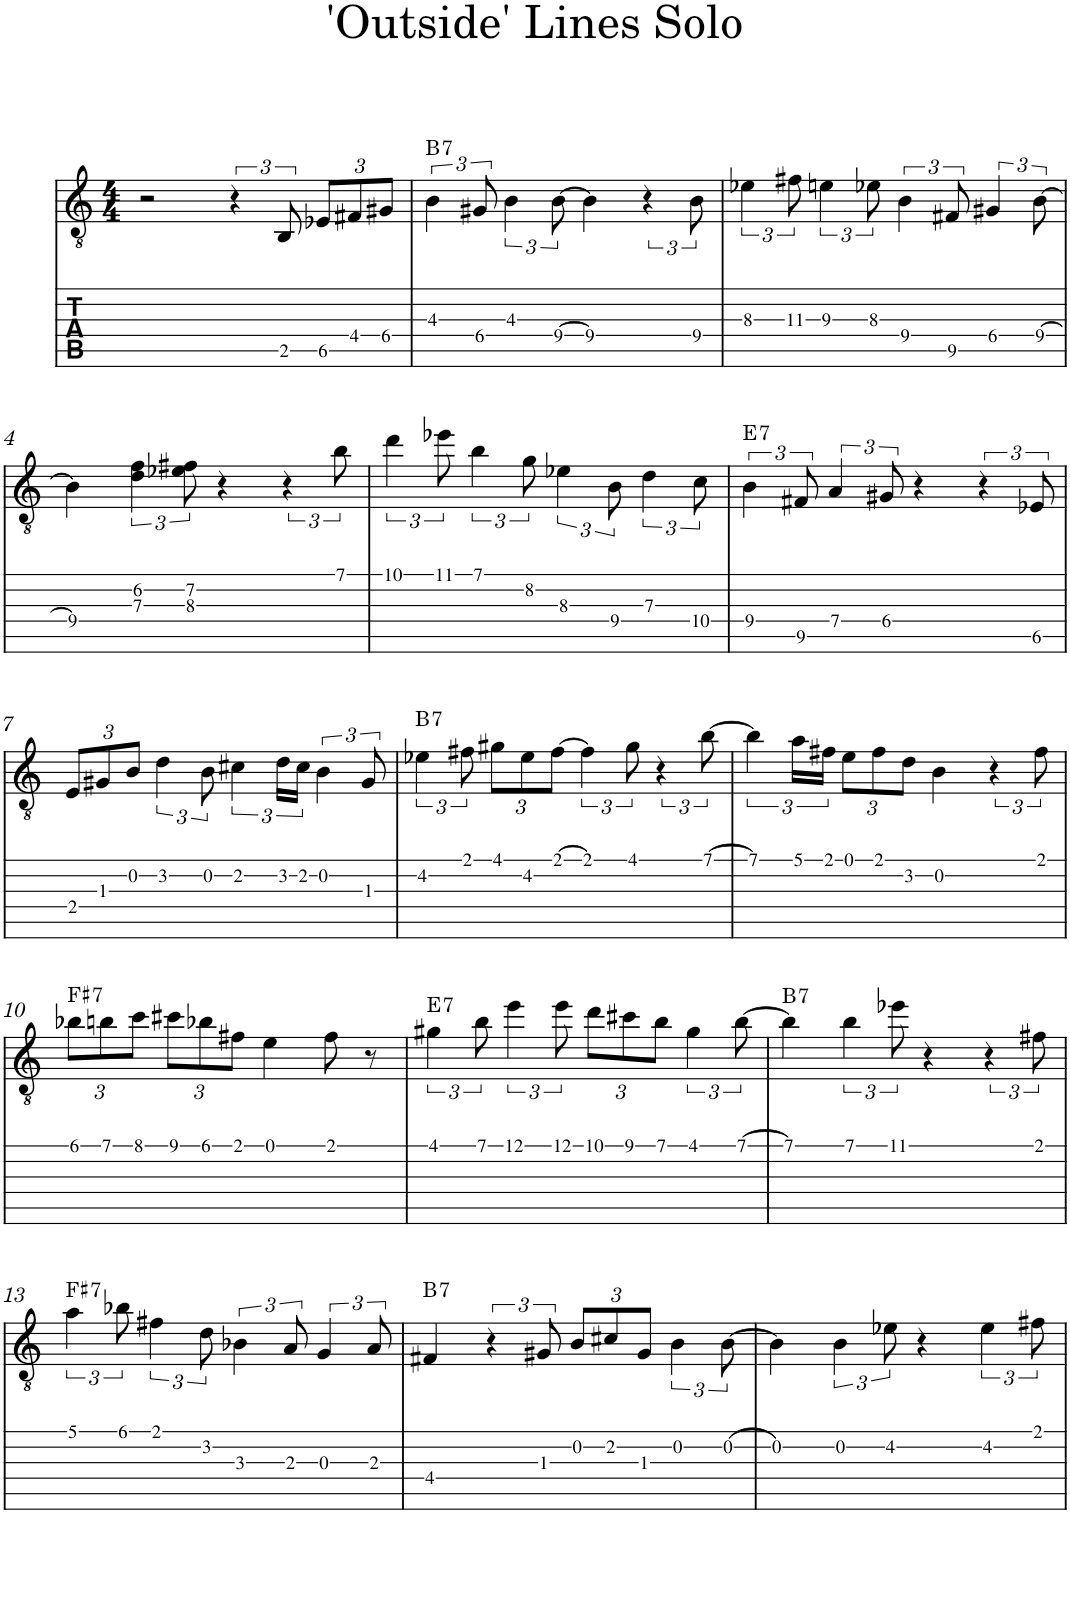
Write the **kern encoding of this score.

**kern	**kern	**harte
*part1	*part1	*part1
*staff2	*staff1	*
*I"Klassische Gitarre	*	*
*I'Git.	*	*
*stria6	*	*
*	*clefGv2	*
*k[]	*k[]	*
*M4/4	*M4/4	*
=1	=1	=1
2r	2r	.
*Xbrackettup	*	*
6r	6r	.
12BB	12BB/	.
*	*Xbrackettup	*
12E-XL	12E-X/L	.
12F#X	12F#X/	.
12G#XJ	12G#X/J	.
=2	=2	=2
*	*brackettup	*
!	!	!LO:H:kt=7
6B	6B\	B:7
12G#X	12G#X/	.
6B	6B\	.
[12B	[12B\	.
4B]	4B\]	.
6r	6r	.
12B	12B\	.
=3	=3	=3
6e-X	6e-X\	.
12f#X	12f#X\	.
6en	6en\	.
12e-X	12e-X\	.
6B	6B\	.
12F#X	12F#X/	.
6G#X	6G#X/	.
[12B	[12B\	.
!!LO:LB:g=z
=4	=4	=4
4B]	4B\]	.
6d 6f	6d\ 6f\	.
12e-X 12f#X	12e-X\ 12f#X\	.
4r	4r	.
6r	6r	.
12b	12b\	.
=5	=5	=5
6dd	6dd\	.
12ee-X	12ee-X\	.
6b	6b\	.
12g	12g\	.
6e-X	6e-X\	.
12B	12B\	.
6d	6d\	.
12c	12c\	.
=6	=6	=6
!	!	!LO:H:kt=7
6B	6B\	E:7
12F#X	12F#X/	.
6A	6A/	.
12G#X	12G#X/	.
4r	4r	.
6r	6r	.
12E-X	12E-X/	.
!!LO:LB:g=z
=7	=7	=7
*	*Xbrackettup	*
12EL	12E/L	.
12G#X	12G#X/	.
12BJ	12B/J	.
*	*brackettup	*
6d	6d\	.
12B	12B\	.
6c#X	6c#X\	.
24dLL	24d\LL	.
24c#JJ	24c#\JJ	.
6B	6B\	.
12G#	12G#/	.
=8	=8	=8
!	!	!LO:H:kt=7
6e-X	6e-X\	B:7
12f#X	12f#X\	.
*	*Xbrackettup	*
12g#XL	12g#X\L	.
12e-J	12e-\	.
[4f#	[4f#\	.
*	*brackettup	*
12g#	12g#\	.
6r	6r	.
[12b	[12b\	.
=9	=9	=9
6b]	6b\]	.
24aLL	24a\LL	.
24f#XJJ	24f#X\JJ	.
*	*Xbrackettup	*
12eL	12e\L	.
12f#	12f#\	.
12dJ	12d\J	.
4B	4B\	.
*	*brackettup	*
6r	6r	.
12f#	12f#\	.
!!LO:LB:g=z
=10	=10	=10
*	*Xbrackettup	*
!	!	!LO:H:kt=7
12b-XL	12b-X\L	F#:7
12bn	12bn\	.
12ccJ	12cc\J	.
12cc#XL	12cc#X\L	.
12b-X	12b-X\	.
12f#XJ	12f#X\J	.
4e	4e\	.
8f#	8f#\	.
8r	8r	.
=11	=11	=11
*	*brackettup	*
!	!	!LO:H:kt=7
6g#X	6g#X\	E:7
12b	12b\	.
6ee	6ee\	.
12ee	12ee\	.
*	*Xbrackettup	*
12ddL	12dd\L	.
12cc#X	12cc#X\	.
12bJ	12b\J	.
*	*brackettup	*
6g#	6g#\	.
[12b	[12b\	.
=12	=12	=12
!	!	!LO:H:kt=7
4b]	4b\]	B:7
6b	6b\	.
12ee-X	12ee-X\	.
4r	4r	.
6r	6r	.
12f#X	12f#X\	.
!!LO:LB:g=z
=13	=13	=13
!	!	!LO:H:kt=7
6a	6a\	F#:7
12b-X	12b-X\	.
6f#X	6f#X\	.
12d	12d\	.
6B-X	6B-X\	.
12A	12A/	.
6G	6G/	.
12A	12A/	.
=14	=14	=14
!	!	!LO:H:kt=7
4F#X	4F#X/	B:7
6r	6r	.
12G#X	12G#X/	.
*	*Xbrackettup	*
12BL	12B/L	.
12c#X	12c#X/	.
12G#J	12G#/J	.
*	*brackettup	*
6B	6B\	.
[12B	[12B\	.
=15	=15	=15
4B]	4B\]	.
6B	6B\	.
12e-X	12e-X\	.
4r	4r	.
6e-	6e-\	.
12f#X	12f#X\	.
=	=	=
*-	*-	*-
